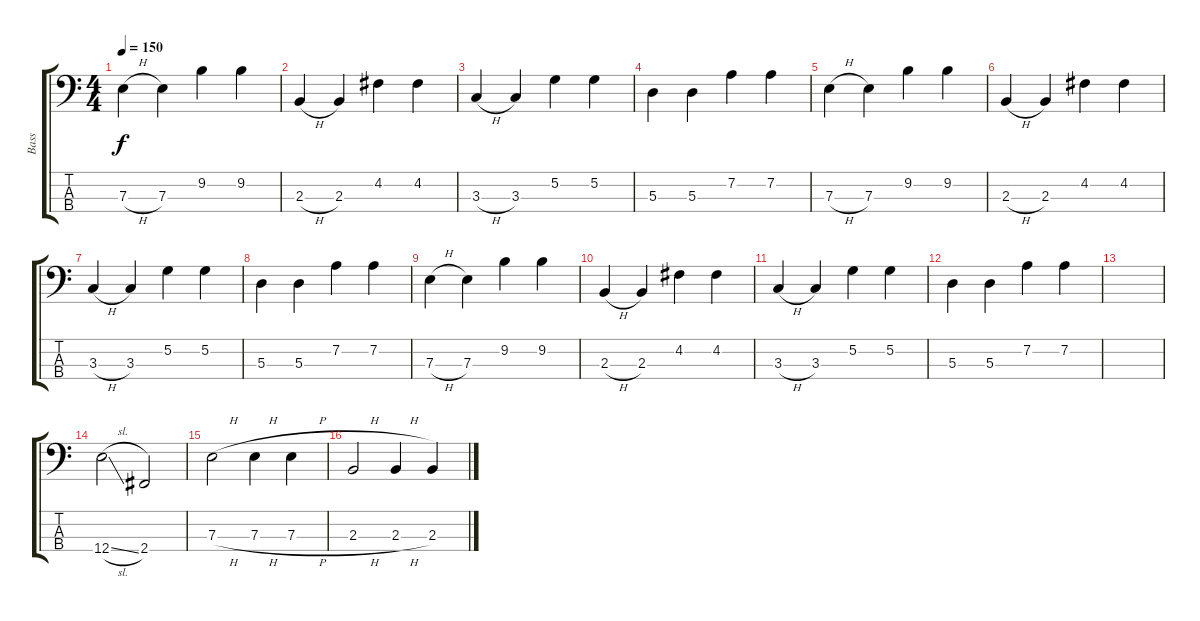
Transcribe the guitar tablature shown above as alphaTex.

\track ("Bass" "Bass") {instrument electricbassfinger}
\staff {score tabs}
\tuning (G2 D2 A1 E1) {hide}
\ts (4 4)
\tempo 150
\clef f4
\ks c
7.3{h}.4{dy f} 7.3.4 9.2.4 9.2.4 |
2.3{h}.4 2.3.4 4.2.4 4.2.4 |
3.3{h}.4 3.3.4 5.2.4 5.2.4 |
5.3.4 5.3.4 7.2.4 7.2.4 |
7.3{h}.4 7.3.4 9.2.4 9.2.4 |
2.3{h}.4 2.3.4 4.2.4 4.2.4 |
3.3{h}.4 3.3.4 5.2.4 5.2.4 |
5.3.4 5.3.4 7.2.4 7.2.4 |
7.3{h}.4 7.3.4 9.2.4 9.2.4 |
2.3{h}.4 2.3.4 4.2.4 4.2.4 |
3.3{h}.4 3.3.4 5.2.4 5.2.4 |
5.3.4 5.3.4 7.2.4 7.2.4 |
|
12.4{sl}.2 2.4.2 |
7.3{h}.2 7.3{h}.4 7.3{h}.4 |
2.3{h}.2 2.3{h}.4 2.3{h}.4
